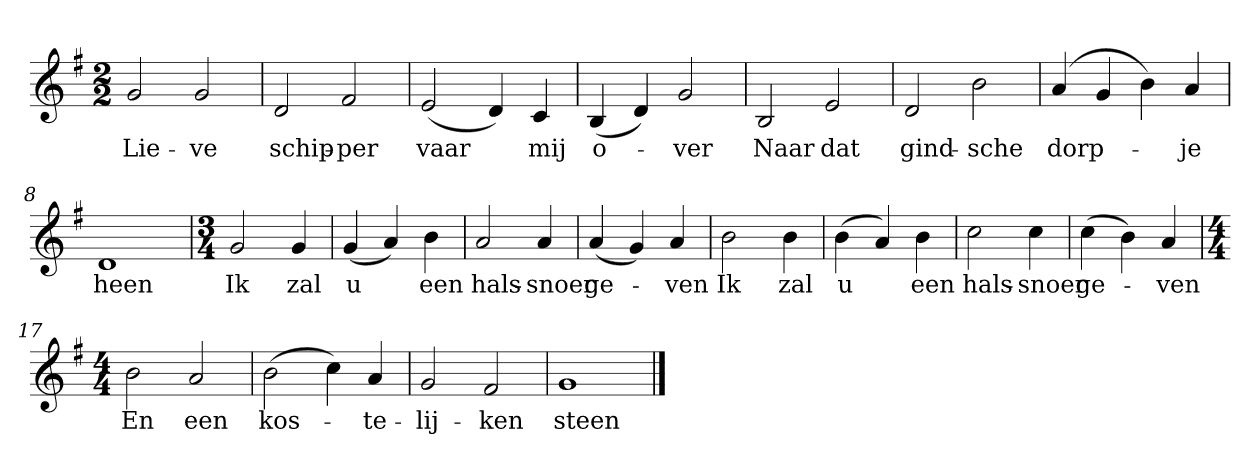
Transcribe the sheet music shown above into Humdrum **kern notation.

**kern	**text
*part1	*part1
*staff1	*staff1
*clefG2	*
*k[f#]	*
*G:	*
*M2/2	*
*MM120	*
=1	=1
2g	Lie-
2g	-ve
=2	=2
2d	schip-
2f#	-per
=3	=3
(2e	vaar
4d)	.
4c	mij
=4	=4
(4B	o-
4d)	.
2g	-ver
=5	=5
2B	Naar
2e	dat
=6	=6
2d	gind-
2b	-sche
=7	=7
(4a	dorp-
4g	.
4b)	.
4a	-je
=8	=8
1d	heen
=9	=9
*M3/4	*
2g	Ik
4g	zal
=10	=10
(4g	u
4a)	.
4b	een
=11	=11
2a	hals-
4a	-snoer
=12	=12
(4a	ge-
4g)	.
4a	-ven
=13	=13
2b	Ik
4b	zal
=14	=14
(4b	u
4a)	.
4b	een
=15	=15
2cc	hals-
4cc	-snoer
=16	=16
(4cc	ge-
4b)	.
4a	-ven
=17	=17
*M4/4	*
2b	En
2a	een
=18	=18
(2b	kos-
4cc)	.
4a	-te-
=19	=19
2g	-lij-
2f#	-ken
=20	=20
1g	steen
==	==
*-	*-
